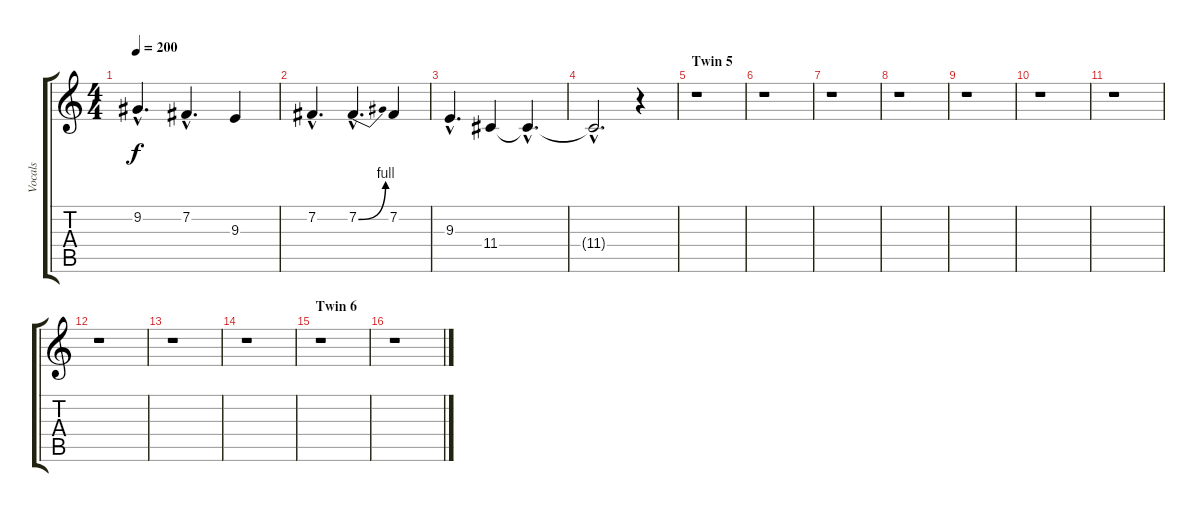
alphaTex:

\track ("Vocals" "Vocals") {instrument lead2sawtooth}
\staff {score tabs}
\tuning (E4 B3 G3 D3 A2 E2) {hide}
\ts (4 4)
\tempo 200
\clef g2
\ks c
9.2{hac}.4{d dy f} 7.2{hac}.4{d} 9.3.4 |
7.2{hac}.4{d} 7.2{be (bend 0 0 60 4) hac}.4{d} 7.2.4 |
9.3{hac}.4{d} 11.4.4 11.4{hac t}.4{d} |
11.4{hac t}.2{d} r.4 |
\section ("" "Twin 5")
r.1 |
r.1 |
r.1 |
r.1 |
r.1 |
r.1 |
r.1 |
r.1 |
r.1 |
r.1 |
\section ("" "Twin 6")
r.1 |
r.1
